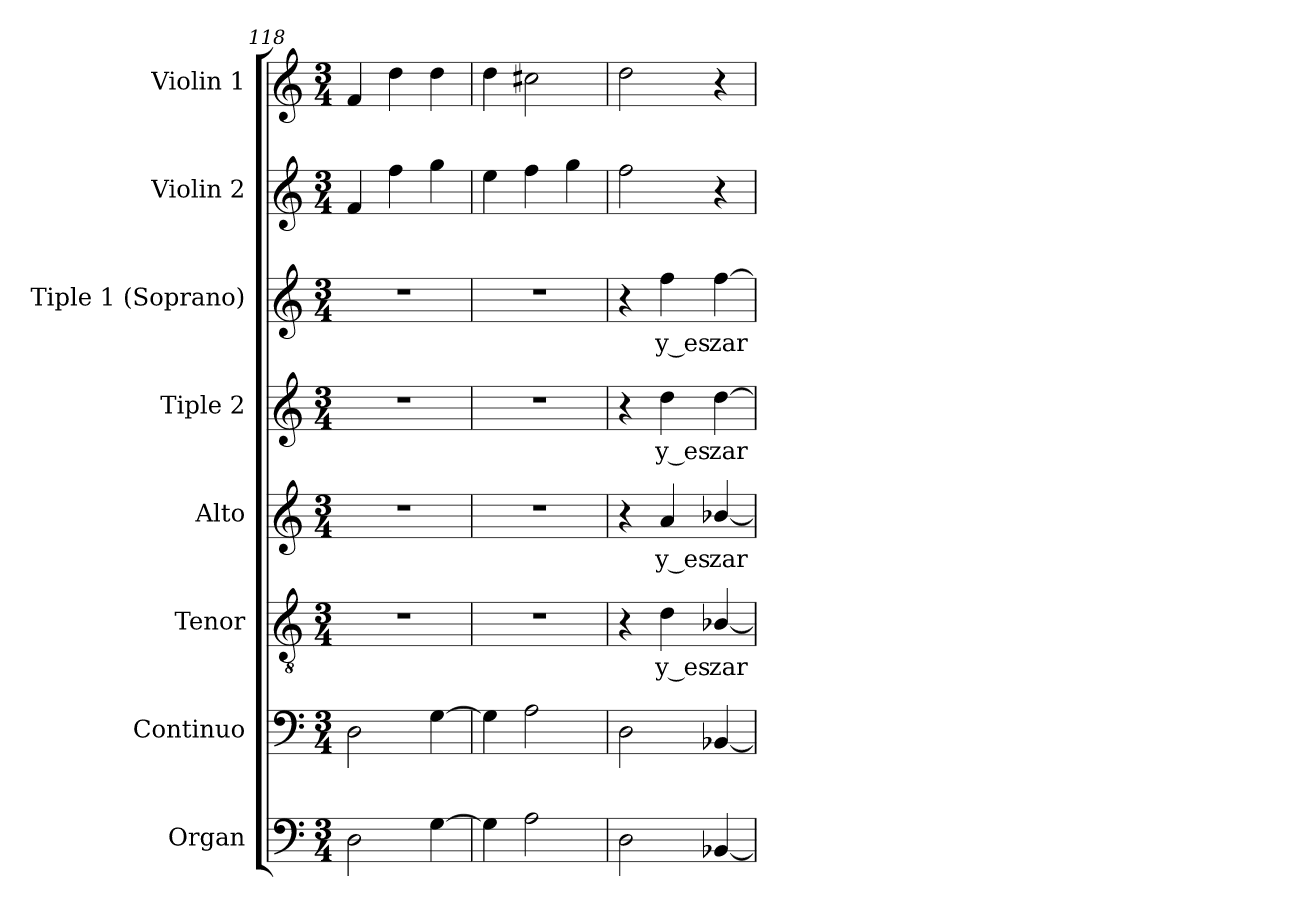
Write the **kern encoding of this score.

**kern	**kern	**kern	**text	**kern	**text	**kern	**text	**kern	**text	**kern	**kern
*part8	*part7	*part6	*part6	*part5	*part5	*part4	*part4	*part3	*part3	*part2	*part1
*staff8	*staff7	*staff6	*staff6	*staff5	*staff5	*staff4	*staff4	*staff3	*staff3	*staff2	*staff1
*I"Organ	*I"Continuo	*I"Tenor	*	*I"Alto	*	*I"Tiple 2	*	*I"Tiple 1 (Soprano)	*	*I"Violin 2	*I"Violin 1
*I'Org.	*I'Cont.	*I'T.	*	*I'A.	*	*	*	*I'S	*	*I'Vln. 2	*I'Vln. 1
*clefF4	*clefF4	*clefGv2	*	*clefG2	*	*clefG2	*	*clefG2	*	*clefG2	*clefG2
*	*	*ITrd7c12	*	*	*	*	*	*	*	*	*
*k[]	*k[]	*k[]	*	*k[]	*	*k[]	*	*k[]	*	*k[]	*k[]
*C:	*C:	*C:	*	*C:	*	*C:	*	*C:	*	*C:	*C:
*M3/4	*M3/4	*M3/4	*	*M3/4	*	*M3/4	*	*M3/4	*	*M3/4	*M3/4
=118	=118	=118	=118	=118	=118	=118	=118	=118	=118	=118	=118
!	!	!LO:N:vis=1	!	!LO:N:vis=1	!	!LO:N:vis=1	!	!LO:N:vis=1	!	!	!
2Di\	2Di\	2.r	.	2.r	.	2.r	.	2.r	.	4fi/	4fi/
.	.	.	.	.	.	.	.	.	.	4ffi\	4ddi\
[4Gi\	[4Gi\	.	.	.	.	.	.	.	.	4ggi\	4ddi\
=119	=119	=119	=119	=119	=119	=119	=119	=119	=119	=119	=119
!	!	!LO:N:vis=1	!	!LO:N:vis=1	!	!LO:N:vis=1	!	!LO:N:vis=1	!	!	!
4Gi\]	4Gi\]	2.r	.	2.r	.	2.r	.	2.r	.	4eei\	4ddi\
2Ai\	2Ai\	.	.	.	.	.	.	.	.	4ffi\	2cc#Xi\
.	.	.	.	.	.	.	.	.	.	4ggi\	.
=120	=120	=120	=120	=120	=120	=120	=120	=120	=120	=120	=120
2Di\	2Di\	4r	.	4r	.	4r	.	4r	.	2ffi\	2ddi\
!	!	!	!LO:LY:b:color=#000000	!	!	!	!	!	!	!	!
!	!	!	!	!	!LO:LY:b:color=#000000	!	!	!	!	!	!
!	!	!	!	!	!	!	!LO:LY:b:color=#000000	!	!	!	!
!	!	!	!	!	!	!	!	!	!LO:LY:b:color=#000000	!	!
.	.	4Di\	y_es	4ai/	y_es	4ddi\	y_es	4ffi\	y_es	.	.
!	!	!	!LO:LY:b:color=#000000	!	!	!	!	!	!	!	!
!	!	!	!	!	!LO:LY:b:color=#000000	!	!	!	!	!	!
!	!	!	!	!	!	!	!LO:LY:b:color=#000000	!	!	!	!
!	!	!	!	!	!	!	!	!	!LO:LY:b:color=#000000	!	!
[4BB-Xi/	[4BB-Xi/	[4BB-Xi/	zar-	[4b-Xi/	zar-	[4ddi\	zar-	[4ffi\	zar-	4r	4r
=	=	=	=	=	=	=	=	=	=	=	=
*-	*-	*-	*-	*-	*-	*-	*-	*-	*-	*-	*-
